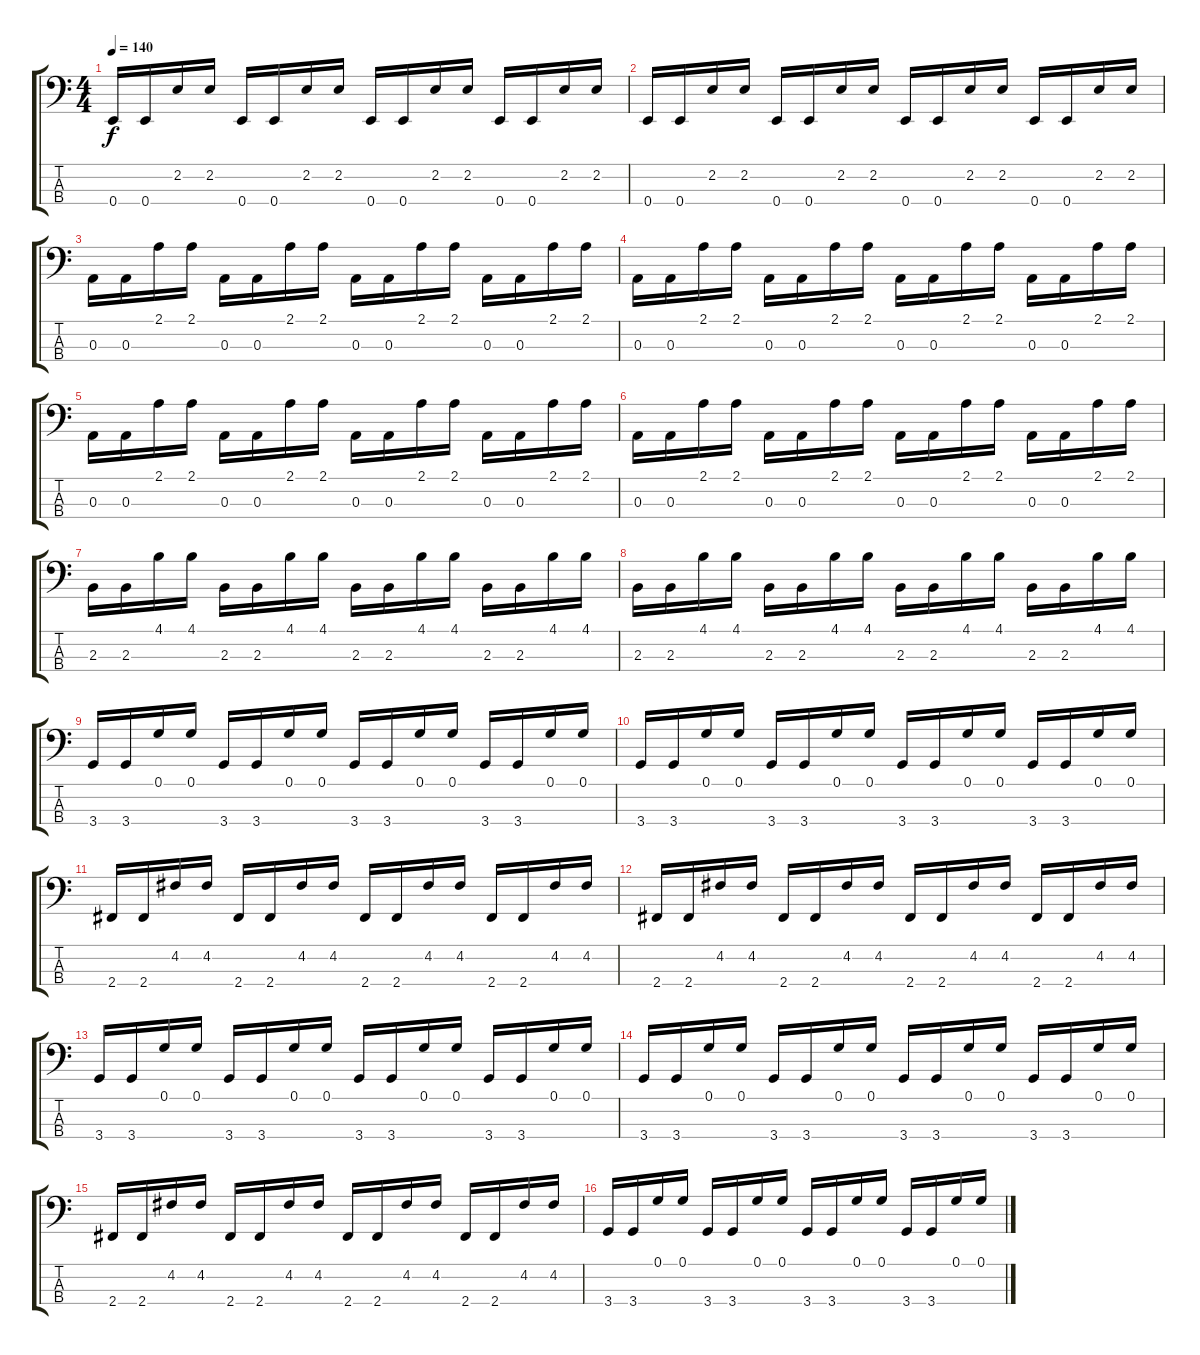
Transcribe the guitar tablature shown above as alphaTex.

\track "" {instrument electricbassfinger}
\staff {score tabs}
\tuning (G2 D2 A1 E1) {hide}
\ts (4 4)
\tempo 140
\clef f4
\ks c
0.4.16{dy f} 0.4.16 2.2.16 2.2.16 0.4.16 0.4.16 2.2.16 2.2.16 0.4.16 0.4.16 2.2.16 2.2.16 0.4.16 0.4.16 2.2.16 2.2.16 |
0.4.16 0.4.16 2.2.16 2.2.16 0.4.16 0.4.16 2.2.16 2.2.16 0.4.16 0.4.16 2.2.16 2.2.16 0.4.16 0.4.16 2.2.16 2.2.16 |
0.3.16 0.3.16 2.1.16 2.1.16 0.3.16 0.3.16 2.1.16 2.1.16 0.3.16 0.3.16 2.1.16 2.1.16 0.3.16 0.3.16 2.1.16 2.1.16 |
0.3.16 0.3.16 2.1.16 2.1.16 0.3.16 0.3.16 2.1.16 2.1.16 0.3.16 0.3.16 2.1.16 2.1.16 0.3.16 0.3.16 2.1.16 2.1.16 |
0.3.16 0.3.16 2.1.16 2.1.16 0.3.16 0.3.16 2.1.16 2.1.16 0.3.16 0.3.16 2.1.16 2.1.16 0.3.16 0.3.16 2.1.16 2.1.16 |
0.3.16 0.3.16 2.1.16 2.1.16 0.3.16 0.3.16 2.1.16 2.1.16 0.3.16 0.3.16 2.1.16 2.1.16 0.3.16 0.3.16 2.1.16 2.1.16 |
2.3.16 2.3.16 4.1.16 4.1.16 2.3.16 2.3.16 4.1.16 4.1.16 2.3.16 2.3.16 4.1.16 4.1.16 2.3.16 2.3.16 4.1.16 4.1.16 |
2.3.16 2.3.16 4.1.16 4.1.16 2.3.16 2.3.16 4.1.16 4.1.16 2.3.16 2.3.16 4.1.16 4.1.16 2.3.16 2.3.16 4.1.16 4.1.16 |
3.4.16 3.4.16 0.1.16 0.1.16 3.4.16 3.4.16 0.1.16 0.1.16 3.4.16 3.4.16 0.1.16 0.1.16 3.4.16 3.4.16 0.1.16 0.1.16 |
3.4.16 3.4.16 0.1.16 0.1.16 3.4.16 3.4.16 0.1.16 0.1.16 3.4.16 3.4.16 0.1.16 0.1.16 3.4.16 3.4.16 0.1.16 0.1.16 |
2.4.16 2.4.16 4.2.16 4.2.16 2.4.16 2.4.16 4.2.16 4.2.16 2.4.16 2.4.16 4.2.16 4.2.16 2.4.16 2.4.16 4.2.16 4.2.16 |
2.4.16 2.4.16 4.2.16 4.2.16 2.4.16 2.4.16 4.2.16 4.2.16 2.4.16 2.4.16 4.2.16 4.2.16 2.4.16 2.4.16 4.2.16 4.2.16 |
3.4.16 3.4.16 0.1.16 0.1.16 3.4.16 3.4.16 0.1.16 0.1.16 3.4.16 3.4.16 0.1.16 0.1.16 3.4.16 3.4.16 0.1.16 0.1.16 |
3.4.16 3.4.16 0.1.16 0.1.16 3.4.16 3.4.16 0.1.16 0.1.16 3.4.16 3.4.16 0.1.16 0.1.16 3.4.16 3.4.16 0.1.16 0.1.16 |
2.4.16 2.4.16 4.2.16 4.2.16 2.4.16 2.4.16 4.2.16 4.2.16 2.4.16 2.4.16 4.2.16 4.2.16 2.4.16 2.4.16 4.2.16 4.2.16 |
3.4.16 3.4.16 0.1.16 0.1.16 3.4.16 3.4.16 0.1.16 0.1.16 3.4.16 3.4.16 0.1.16 0.1.16 3.4.16 3.4.16 0.1.16 0.1.16
